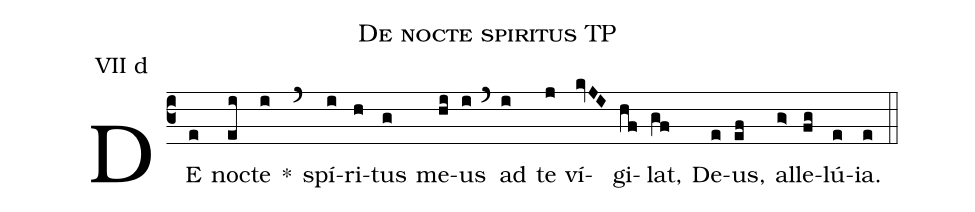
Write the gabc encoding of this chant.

name: De nocte spiritus TP;
annotation: VII d;
mode: 7;
%%
(c3)
DE(e) noc(ei)te(i) *(`)
spí(i)ri(h)tus(g) me(hi)us(i) (`)
ad(i) te(j) ví(kvJI)gi(hf)lat,(gf) De(e)us,(ef) al(g>)le(fg)lú(e)ia.(e) (::)
